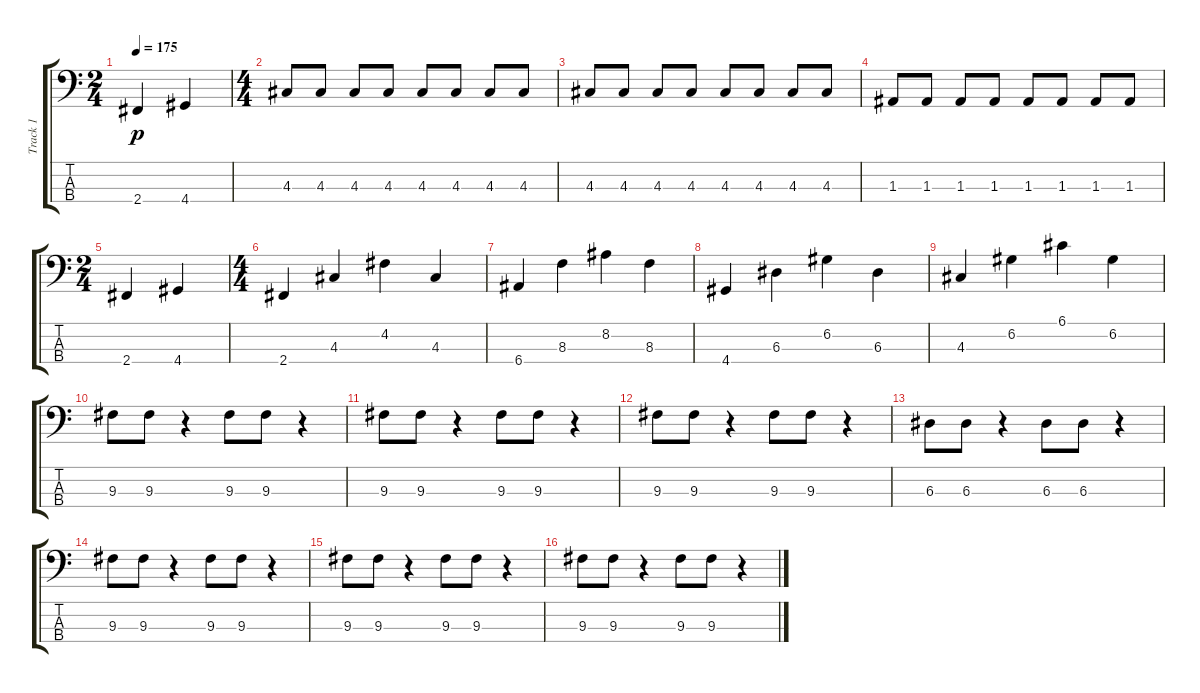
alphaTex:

\track ("Track 1" "Track 1") {instrument electricbasspick}
\staff {score tabs}
\tuning (G2 D2 A1 E1) {hide}
\ts (2 4)
\tempo 175
\clef f4
\ks c
2.4.4{dy p} 4.4.4 |
\ts (4 4)
4.3.8 4.3.8 4.3.8 4.3.8 4.3.8 4.3.8 4.3.8 4.3.8 |
4.3.8 4.3.8 4.3.8 4.3.8 4.3.8 4.3.8 4.3.8 4.3.8 |
1.3.8 1.3.8 1.3.8 1.3.8 1.3.8 1.3.8 1.3.8 1.3.8 |
\ts (2 4)
2.4.4 4.4.4 |
\ts (4 4)
2.4.4 4.3.4 4.2.4 4.3.4 |
6.4.4 8.3.4 8.2.4 8.3.4 |
4.4.4 6.3.4 6.2.4 6.3.4 |
4.3.4 6.2.4 6.1.4 6.2.4 |
9.3.8 9.3.8 r.4 9.3.8 9.3.8 r.4 |
9.3.8 9.3.8 r.4 9.3.8 9.3.8 r.4 |
9.3.8 9.3.8 r.4 9.3.8 9.3.8 r.4 |
6.3.8 6.3.8 r.4 6.3.8 6.3.8 r.4 |
9.3.8 9.3.8 r.4 9.3.8 9.3.8 r.4 |
9.3.8 9.3.8 r.4 9.3.8 9.3.8 r.4 |
9.3.8 9.3.8 r.4 9.3.8 9.3.8 r.4
